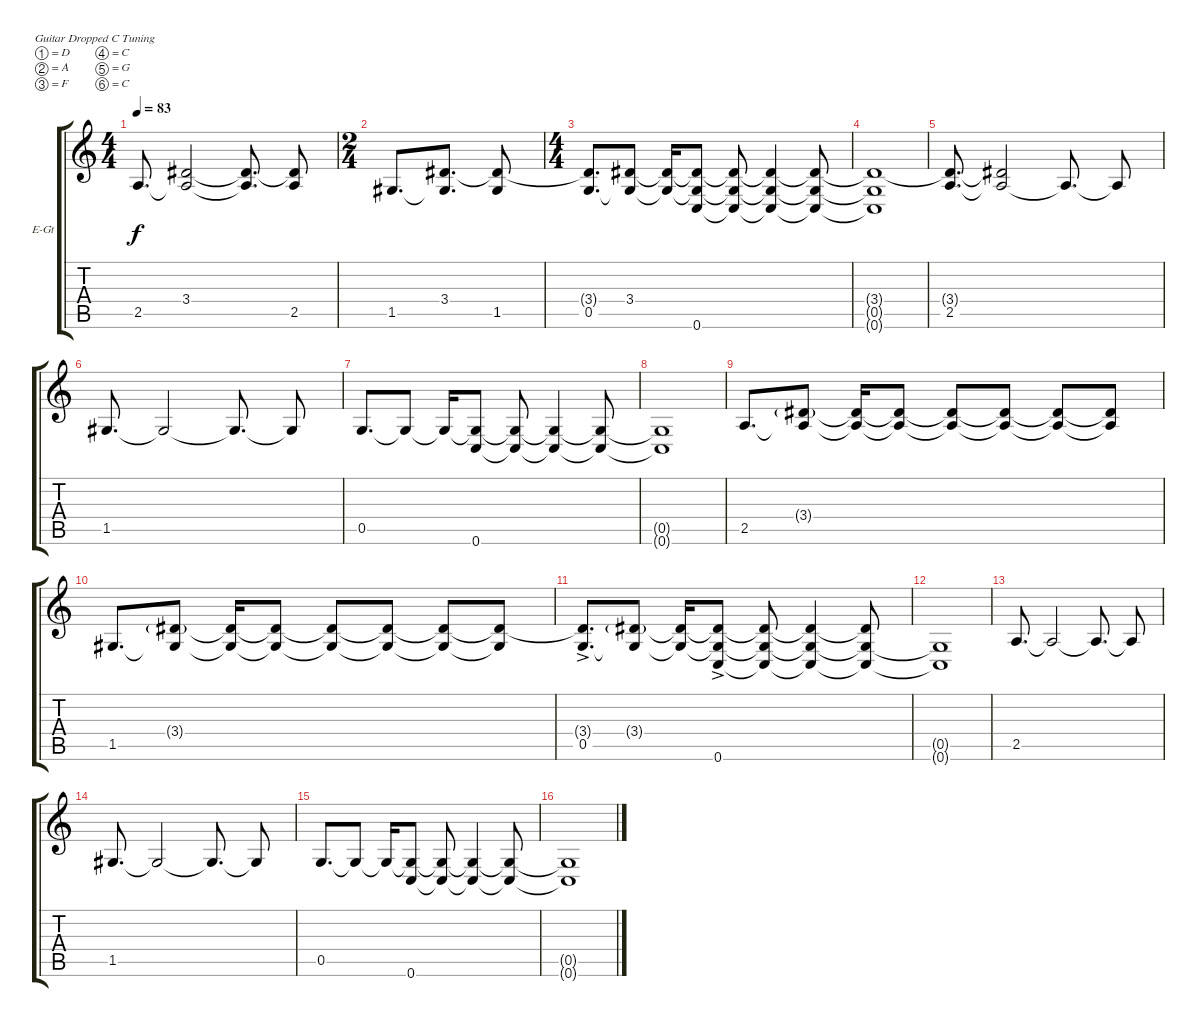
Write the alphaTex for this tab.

\bracketExtendMode groupsimilarinstruments
\firstSystemTrackNameOrientation horizontal
\otherSystemsTrackNameOrientation horizontal
\track ("Chino Moreno" "E-Gt") {instrument electricguitarjazz}
\staff {score tabs}
\tuning (D4 A3 F3 C3 G2 C2)
\ts (4 4)
\tempo 83
\clef g2
\ks c
2.5.8{d dy f instrument electricguitarjazz} (3.4 2.5{t}).2 (3.4{t} 2.5{t}).8{d} (3.4{t} 2.5).8 |
\ts (2 4)
1.5.8{d} (3.4 1.5{t}).8{d} (1.5 3.4{t}).8 |
\ts (4 4)
(3.4{t} 0.5).8{d} (3.4 0.5{t}).8 (3.4{t} 0.5{t}).16 (0.6 3.4{t} 0.5{t}).8 (3.4{t} 0.6{t} 0.5{t}).8 (0.6{t} 3.4{t} 0.5{t}).4 (3.4{t} 0.5{t} 0.6{t}).8 |
(3.4{t} 0.5{t} 0.6{t}).1 |
(2.5 3.4{t}).8{d} (3.4{t} 2.5{t}).2 2.5{t}.8{d} 2.5{t}.8 |
1.5.8{d} 1.5{t}.2 1.5{t}.8{d} 1.5{t}.8 |
0.5.8{d} 0.5{t}.8 0.5{t}.16 (0.5{t} 0.6).8 (0.5{t} 0.6{t}).8 (0.6{t} 0.5{t}).4 (0.5{t} 0.6{t}).8 |
(0.5{t} 0.6{t}).1 |
2.5.8{d} (3.4{g} 2.5{t}).8 (3.4{t} 2.5{t}).16 (3.4{t} 2.5{t}).8 (2.5{t} 3.4{t}).8 (3.4{t} 2.5{t}).8 (3.4{t} 2.5{t}).8 (3.4{t} 2.5{t}).8 |
1.5.8{d} (3.4{g} 1.5{t}).8 (3.4{t} 1.5{t}).16 (3.4{t} 1.5{t}).8 (1.5{t} 3.4{t}).8 (3.4{t} 1.5{t}).8 (3.4{t} 1.5{t}).8 (3.4{t} 1.5{t}).8 |
(3.4{t} 0.5{ac}).8{d} (3.4{g} 0.5{t}).8 (0.5{t} 3.4{t}).16 (3.4{t} 0.5{t} 0.6{ac}).8 (0.5{t} 0.6{t} 3.4{t}).8 (0.6{t} 3.4{t} 0.5{t}).4 (3.4{t} 0.5{t} 0.6{t}).8 |
(0.5{t} 0.6{t}).1 |
2.5.8{d} 2.5{t}.2 2.5{t}.8{d} 2.5{t}.8 |
1.5.8{d} 1.5{t}.2 1.5{t}.8{d} 1.5{t}.8 |
0.5.8{d} 0.5{t}.8 0.5{t}.16 (0.5{t} 0.6).8 (0.5{t} 0.6{t}).8 (0.6{t} 0.5{t}).4 (0.5{t} 0.6{t}).8 |
(0.5{t} 0.6{t}).1
